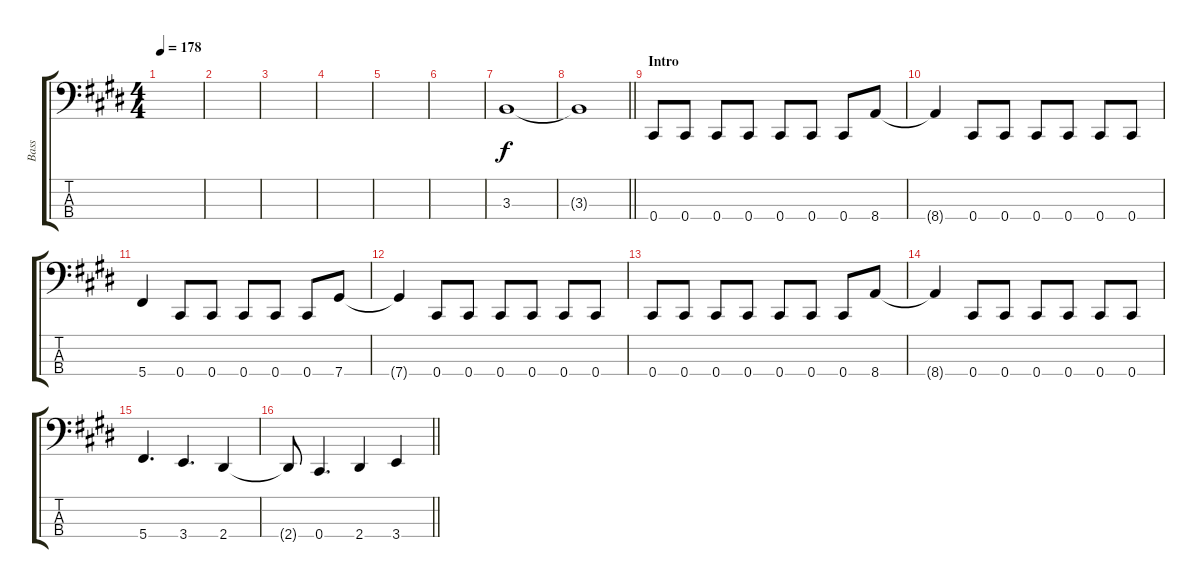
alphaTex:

\track ("Bass" "Bass") {instrument electricbasspick}
\staff {score tabs}
\tuning (Gb2 Db2 Ab1 Db1) {hide}
\ts (4 4)
\tempo 178
\clef f4
\ks e
|
|
|
|
|
|
3.3.1 |
\barLineRight lightlight
3.3{t}.1 |
\section ("" "Intro")
0.4.8 0.4.8 0.4.8 0.4.8 0.4.8 0.4.8 0.4.8 8.4.8 |
8.4{t}.4 0.4.8 0.4.8 0.4.8 0.4.8 0.4.8 0.4.8 |
5.4.4 0.4.8 0.4.8 0.4.8 0.4.8 0.4.8 7.4.8 |
7.4{t}.4 0.4.8 0.4.8 0.4.8 0.4.8 0.4.8 0.4.8 |
0.4.8 0.4.8 0.4.8 0.4.8 0.4.8 0.4.8 0.4.8 8.4.8 |
8.4{t}.4 0.4.8 0.4.8 0.4.8 0.4.8 0.4.8 0.4.8 |
5.4.4{d} 3.4.4{d} 2.4.4 |
\barLineRight lightlight
2.4{t}.8 0.4.4{d} 2.4.4 3.4.4
